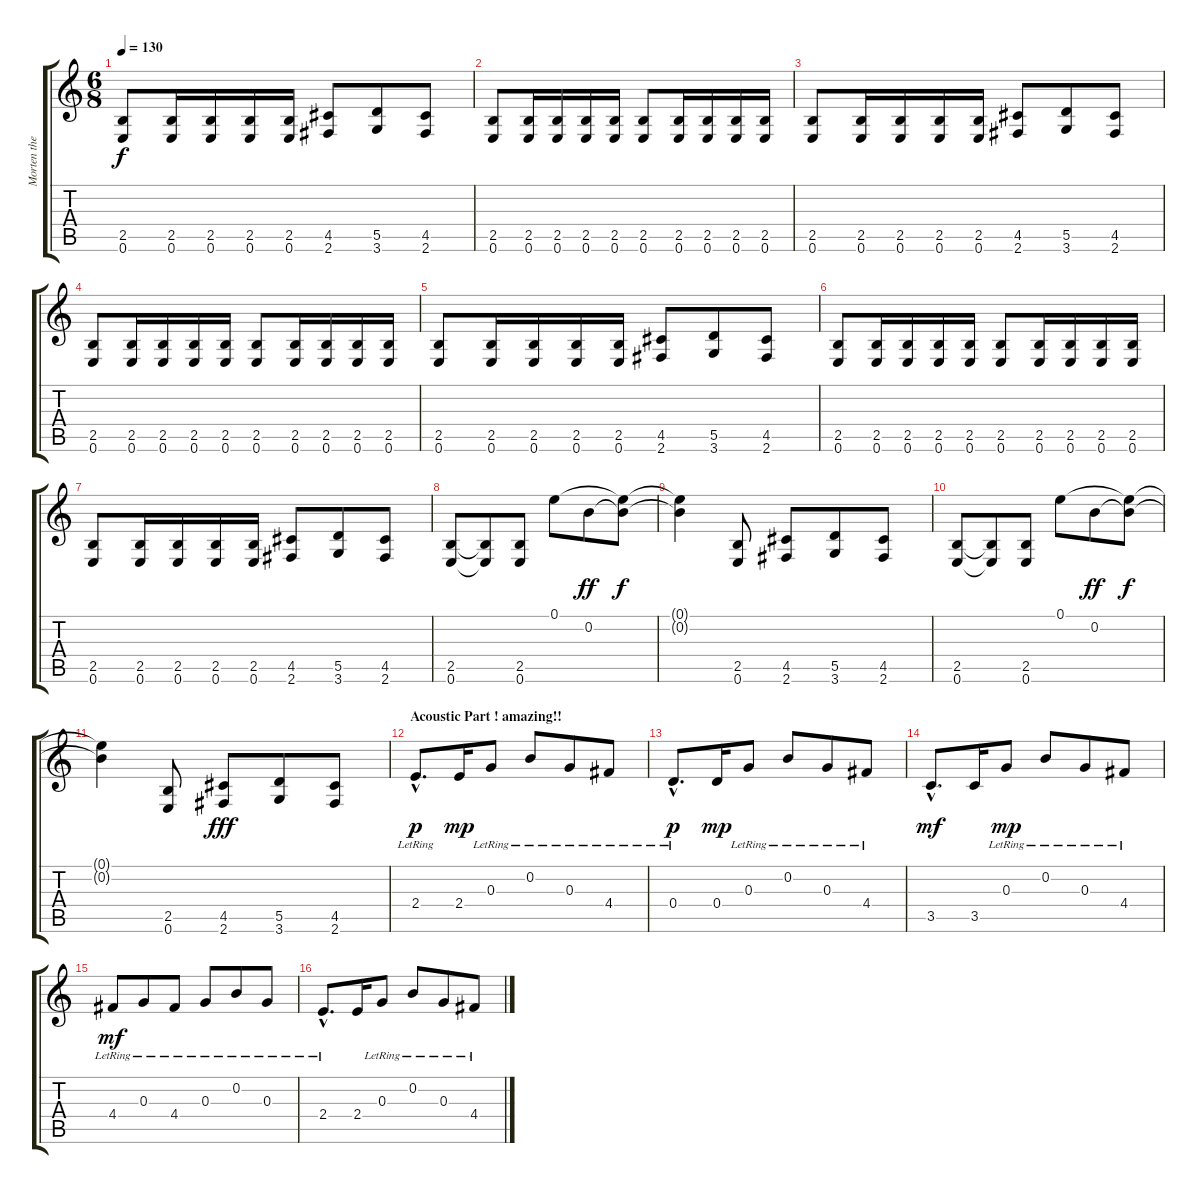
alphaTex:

\track ("Morten the god the greatest of them all" "Morten the") {instrument distortionguitar}
\staff {score tabs}
\tuning (E4 B3 G3 D3 A2 E2) {hide}
\ts (6 8)
\tempo 130
\clef g2
\ks c
(2.5 0.6).8{dy f} (2.5 0.6).16 (2.5 0.6).16 (2.5 0.6).16 (2.5 0.6).16 (4.5 2.6).8 (5.5 3.6).8 (4.5 2.6).8 |
(2.5 0.6).8 (2.5 0.6).16 (2.5 0.6).16 (2.5 0.6).16 (2.5 0.6).16 (2.5 0.6).8 (2.5 0.6).16 (2.5 0.6).16 (2.5 0.6).16 (2.5 0.6).16 |
(2.5 0.6).8 (2.5 0.6).16 (2.5 0.6).16 (2.5 0.6).16 (2.5 0.6).16 (4.5 2.6).8 (5.5 3.6).8 (4.5 2.6).8 |
(2.5 0.6).8 (2.5 0.6).16 (2.5 0.6).16 (2.5 0.6).16 (2.5 0.6).16 (2.5 0.6).8 (2.5 0.6).16 (2.5 0.6).16 (2.5 0.6).16 (2.5 0.6).16 |
(2.5 0.6).8 (2.5 0.6).16 (2.5 0.6).16 (2.5 0.6).16 (2.5 0.6).16 (4.5 2.6).8 (5.5 3.6).8 (4.5 2.6).8 |
(2.5 0.6).8 (2.5 0.6).16 (2.5 0.6).16 (2.5 0.6).16 (2.5 0.6).16 (2.5 0.6).8 (2.5 0.6).16 (2.5 0.6).16 (2.5 0.6).16 (2.5 0.6).16 |
(2.5 0.6).8 (2.5 0.6).16 (2.5 0.6).16 (2.5 0.6).16 (2.5 0.6).16 (4.5 2.6).8 (5.5 3.6).8 (4.5 2.6).8 |
(2.5 0.6).8 (2.5{t} 0.6{t}).8 (2.5 0.6).8 0.1.8 0.2.8{dy ff} (0.1{t} 0.2{t}).8{dy f} |
(0.1{t} 0.2{t}).4 (2.5 0.6).8 (4.5 2.6).8 (5.5 3.6).8 (4.5 2.6).8 |
(2.5 0.6).8 (2.5{t} 0.6{t}).8 (2.5 0.6).8 0.1.8 0.2.8{dy ff} (0.1{t} 0.2{t}).8{dy f} |
(0.1{t} 0.2{t}).4 (2.5 0.6).8 (4.5 2.6).8{dy fff} (5.5 3.6).8 (4.5 2.6).8 |
\section ("" "Acoustic Part ! amazing!!")
2.4{hac lr}.8{d dy p instrument acousticguitarsteel} 2.4.16{dy mp} 0.3{lr}.8 0.2{lr}.8 0.3{lr}.8 4.4{lr}.8 |
0.4{hac lr}.8{d dy p instrument acousticguitarsteel} 0.4.16{dy mp} 0.3{lr}.8 0.2{lr}.8 0.3{lr}.8 4.4{lr}.8 |
3.5{hac}.8{d dy mf instrument acousticguitarsteel} 3.5.16 0.3{lr}.8{dy mp} 0.2{lr}.8 0.3{lr}.8 4.4{lr}.8 |
4.4{lr}.8{dy mf} 0.3{lr}.8 4.4{lr}.8 0.3{lr}.8 0.2{lr}.8 0.3{lr}.8 |
2.4{hac lr}.8{d instrument acousticguitarsteel} 2.4.16 0.3{lr}.8 0.2{lr}.8 0.3{lr}.8 4.4{lr}.8
